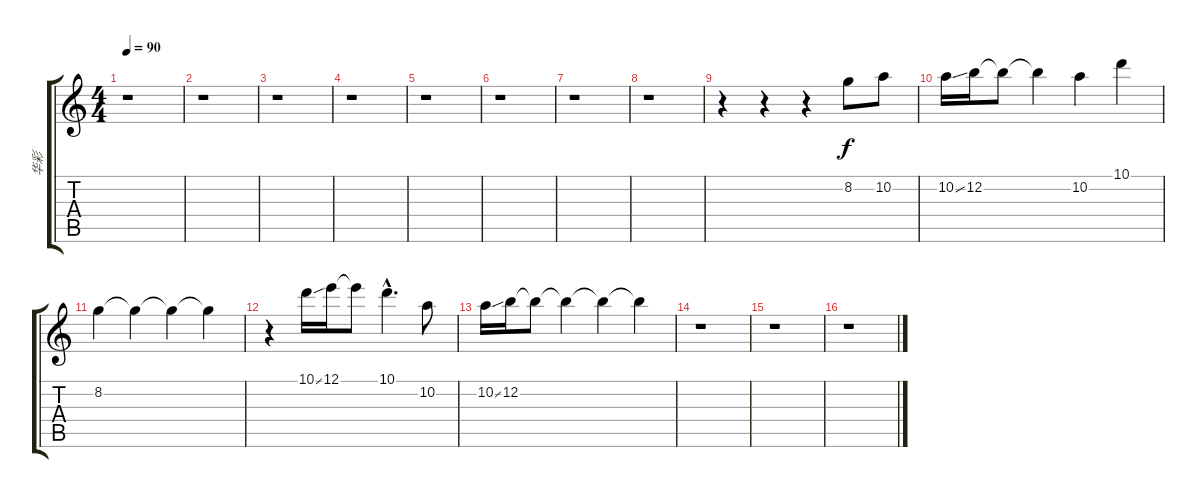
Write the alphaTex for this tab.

\track ("华彩" "华彩") {instrument acousticguitarsteel}
\staff {score tabs}
\tuning (E4 B3 G3 D3 A2 E2) {hide}
\ts (4 4)
\tempo 90
\clef g2
\ks c
r.1{dy f} |
r.1 |
r.1 |
r.1 |
r.1 |
r.1 |
r.1 |
r.1 |
r.4 r.4 r.4 8.2.8 10.2.8 |
10.2{ss}.16 12.2.16 12.2{t}.8 12.2{t}.4 10.2.4 10.1.4 |
8.2.4 8.2{t}.4 8.2{t}.4 8.2{t}.4 |
r.4 10.1{ss}.16 12.1.16 12.1{t}.8 10.1{hac}.4{d} 10.2.8 |
10.2{ss}.16 12.2.16 12.2{t}.8 12.2{t}.4 12.2{t}.4 12.2{t}.4 |
r.1 |
r.1 |
r.1
